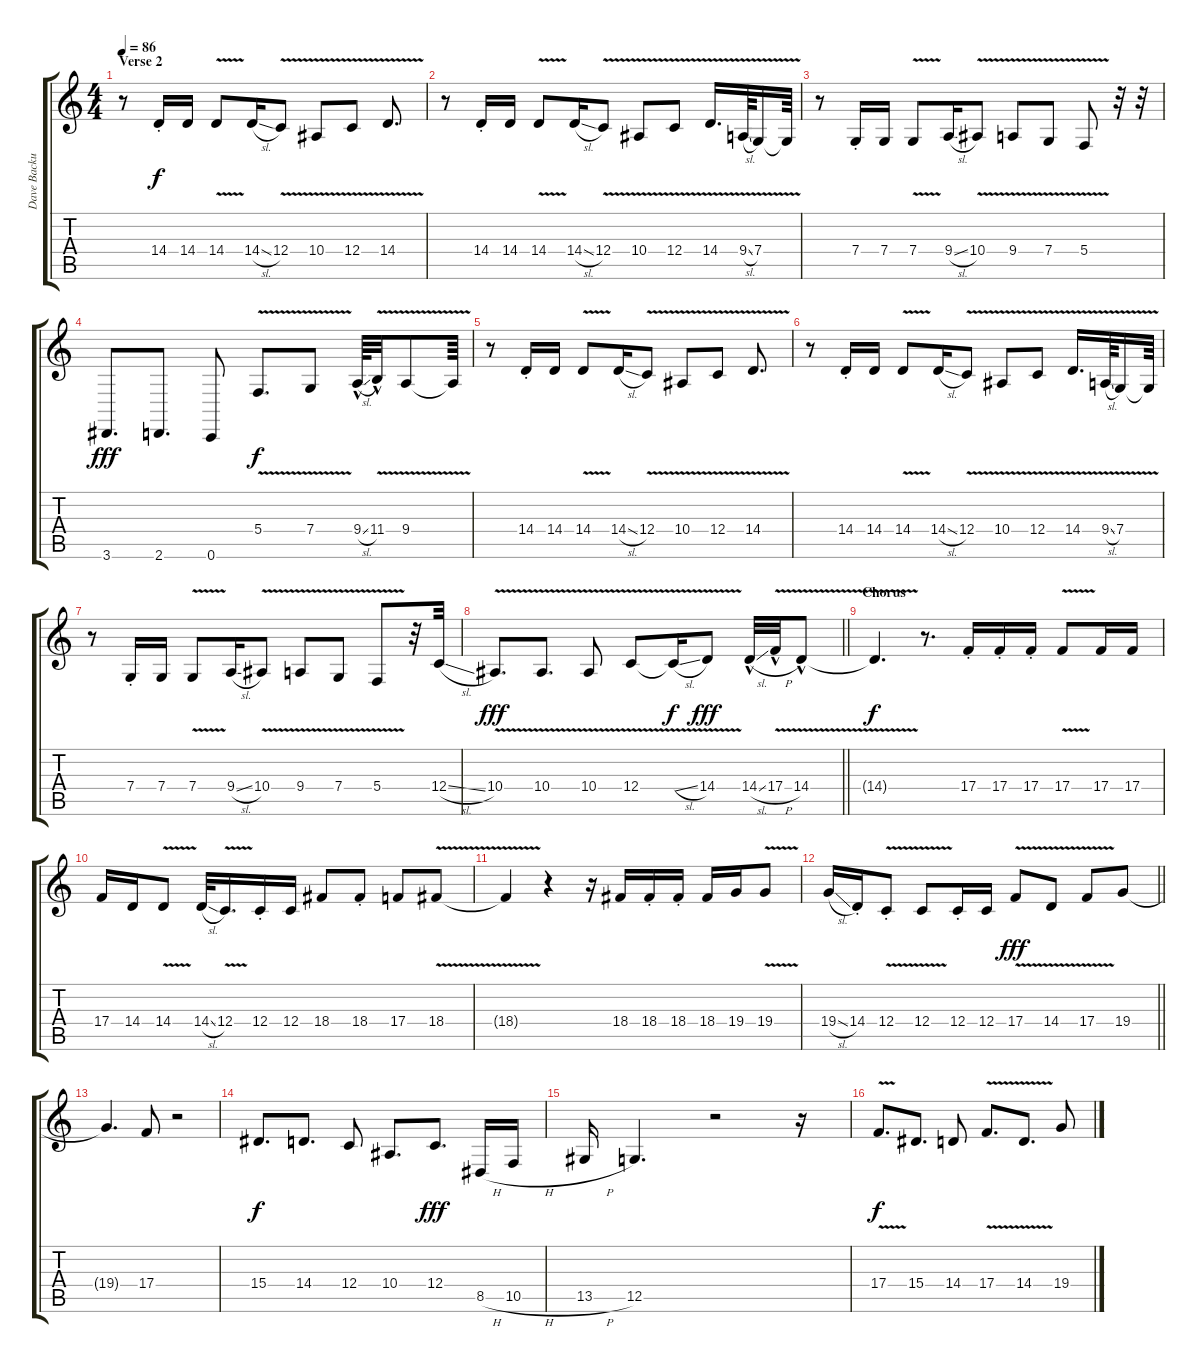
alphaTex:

\track ("Dave Backup 2" "Dave Backu") {instrument lead6voice}
\staff {score tabs}
\tuning (D4 A3 F3 C3 G2 C2) {hide}
\ts (4 4)
\section ("" "Verse 2")
\tempo 86
\clef g2
\ks c
r.8{dy f} 14.4{st}.16 14.4.16 14.4{v}.8 14.4{sl}.16 12.4{v}.8 10.4{v}.8 12.4{v}.8 14.4{v}.8{d} |
r.8 14.4{st}.16 14.4.16 14.4{v}.8 14.4{sl}.16 12.4{v}.8 10.4{v}.8 12.4{v}.8 14.4{v}.16{d} 9.4{v sl}.64 7.4{v}.16 7.4{t}.64 |
r.8 7.4{st}.16 7.4.16 7.4{v}.8 9.4{sl}.16 10.4{v}.8 9.4{v}.8 7.4{v}.8 5.4{v}.8 r.32 r.32 |
3.6.8{d dy fff volume 16} 2.6.8{d} 0.6.8 5.4{v}.8{d dy f volume 10} 7.4{v}.8 9.4{sl hac}.64 11.4{v hac}.32 9.4{v}.8 9.4{t}.64 |
r.8 14.4{st}.16 14.4.16 14.4{v}.8 14.4{sl}.16 12.4{v}.8 10.4{v}.8 12.4{v}.8 14.4{v}.8{d} |
r.8 14.4{st}.16 14.4.16 14.4{v}.8 14.4{sl}.16 12.4{v}.8 10.4{v}.8 12.4{v}.8 14.4{v}.16{d} 9.4{v sl}.64 7.4{v}.16 7.4{t}.64 |
r.8 7.4{st}.16 7.4.16 7.4{v}.8 9.4{sl}.16 10.4{v}.8 9.4{v}.8 7.4{v}.8 5.4{v}.8 r.32 12.4{sl}.32 |
\barLineRight lightlight
10.4{v}.8{d dy fff volume 16} 10.4{v}.8{d} 10.4{v}.8 12.4{v}.8 12.4{sl t}.16{dy f} 14.4{v}.8{dy fff} 14.4{sl hac}.32 17.4{v h hac}.32 14.4{v hac}.8 |
\section ("" "Chorus")
14.4{t}.4{d dy f volume 10} r.8{d} 17.4{st}.16 17.4{st}.16 17.4{st}.16 17.4{v}.8 17.4.16 17.4.16 |
17.4.16 14.4.16 14.4{v}.8 14.4{sl}.32 12.4{v}.16{d} 12.4{st}.16 12.4.16 18.4.8 18.4{st}.8 17.4.8 18.4{v}.8 |
18.4{t}.4 r.4 r.16 18.4.16 18.4{st}.16 18.4{st}.16 18.4.16 19.4.16 19.4{v}.8 |
\barLineRight lightlight
19.4{sl}.16 14.4{st}.16 12.4{v st}.8 12.4{v}.8 12.4{st}.16 12.4.16 17.4{v}.8{dy fff volume 16} 14.4{v}.8 17.4{v}.8 19.4.8 |
19.4{t}.4{d} 17.4.8 r.2 |
15.4.8{d dy f} 14.4.8{d} 12.4.8 10.4.8{d} 12.4.8{d dy fff} 8.5{h}.16 10.5{h}.16 |
13.5{h}.16 12.5.4{d} r.2 r.16 |
17.4{v}.8{d dy f} 15.4.8{d} 14.4.8 17.4{v}.8{d} 14.4{v}.8{d} 19.4.8
